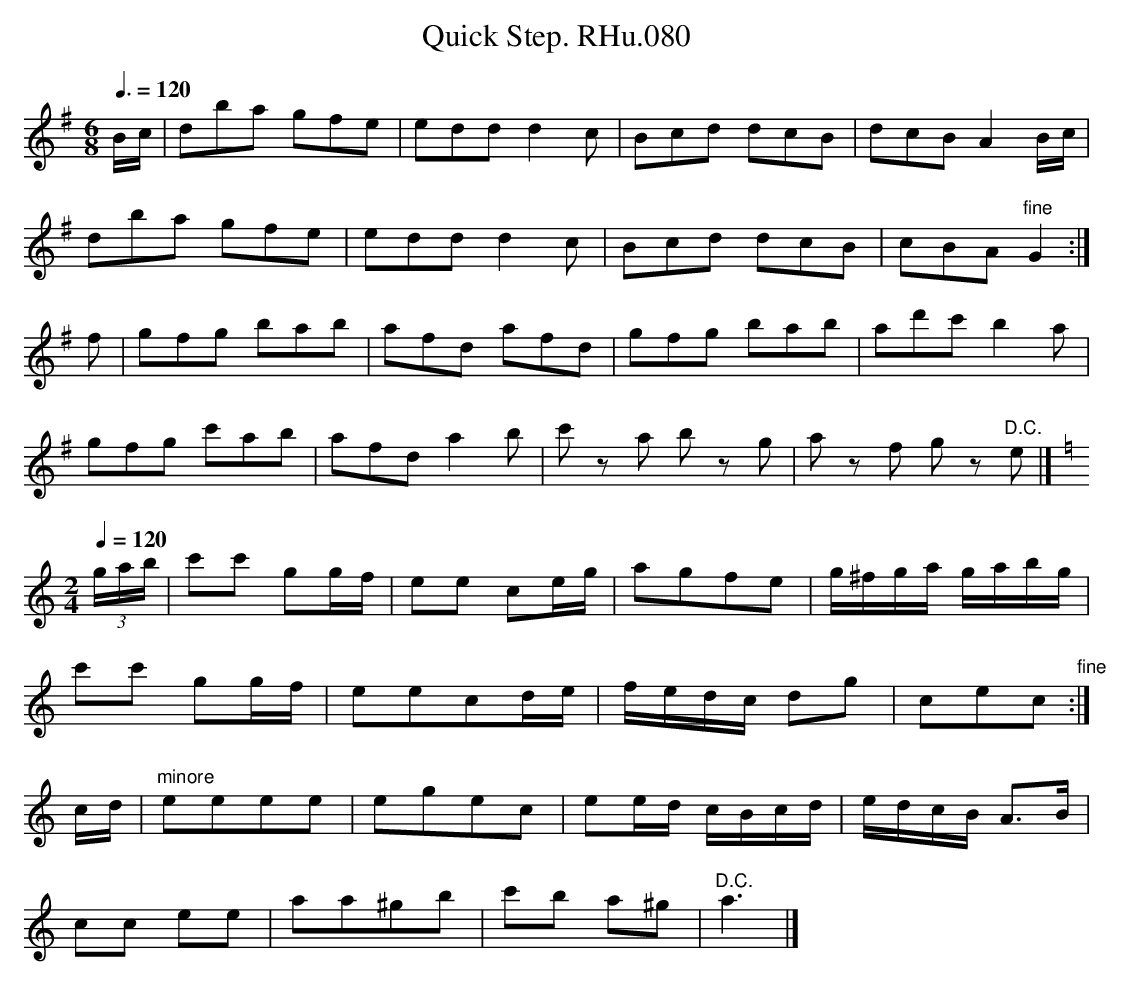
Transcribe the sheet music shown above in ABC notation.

X:1
T:Quick Step. RHu.080
M:6/8
L:1/8
Q:3/8=120
K:G
B/c/|dba gfe|edd d2c|Bcd dcB|dcB A2B/c/|
dba gfe|edd d2c|Bcd dcB| cBA "fine"G2:|
f|gfg bab|afd afd|gfg bab|ad'c' b2a|
gfg c'ab|afd a2b|c' za b zg|a zf g z"D.C."e|]
M:2/4
K:C
Q:1/4=120
(3g/a/b/|c'c' gg/f/|ee ce/g/|agfe|g/^f/g/a/ g/a/b/g/|
c'c' gg/f/|eecd/e/|f/e/d/c/ dg|cec"fine":|
c/d/|"minore"eeee|egec|ee/d/ c/B/c/d/|e/d/c/B/ A>B|
cc ee|aa^gb|c'b a^g|"D.C."a3|]
